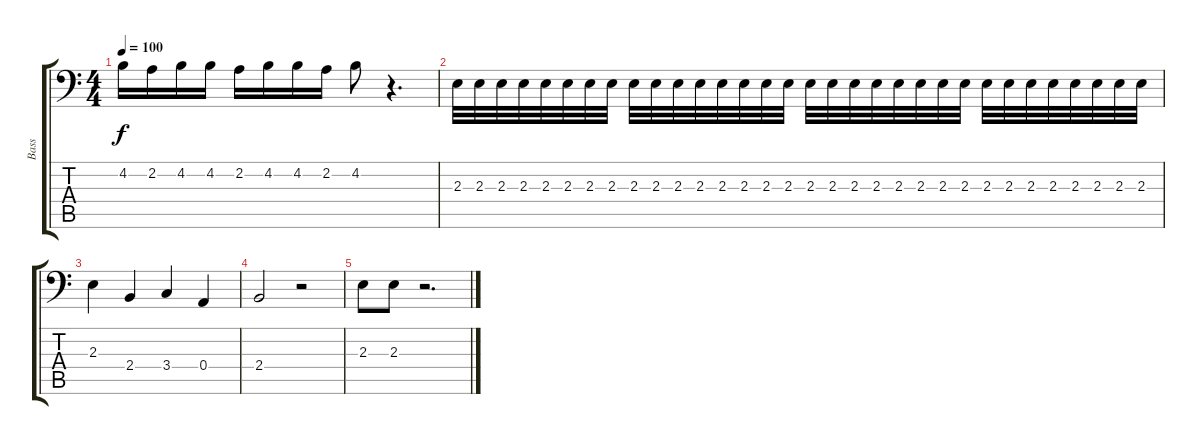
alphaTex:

\track ("Bass" "Bass") {instrument electricbassfinger}
\staff {score tabs}
\tuning (C3 G2 D2 A1 E1 B0) {hide}
\ts (4 4)
\tempo 100
\clef f4
\ks c
4.2.16{dy f} 2.2.16 4.2.16 4.2.16 2.2.16 4.2.16 4.2.16 2.2.16 4.2.8 r.4{d} |
2.3.32 2.3.32 2.3.32 2.3.32 2.3.32 2.3.32 2.3.32 2.3.32 2.3.32 2.3.32 2.3.32 2.3.32 2.3.32 2.3.32 2.3.32 2.3.32 2.3.32 2.3.32 2.3.32 2.3.32 2.3.32 2.3.32 2.3.32 2.3.32 2.3.32 2.3.32 2.3.32 2.3.32 2.3.32 2.3.32 2.3.32 2.3.32 |
2.3.4 2.4.4 3.4.4 0.4.4 |
2.4.2 r.2 |
2.3.8 2.3.8 r.2{d}
